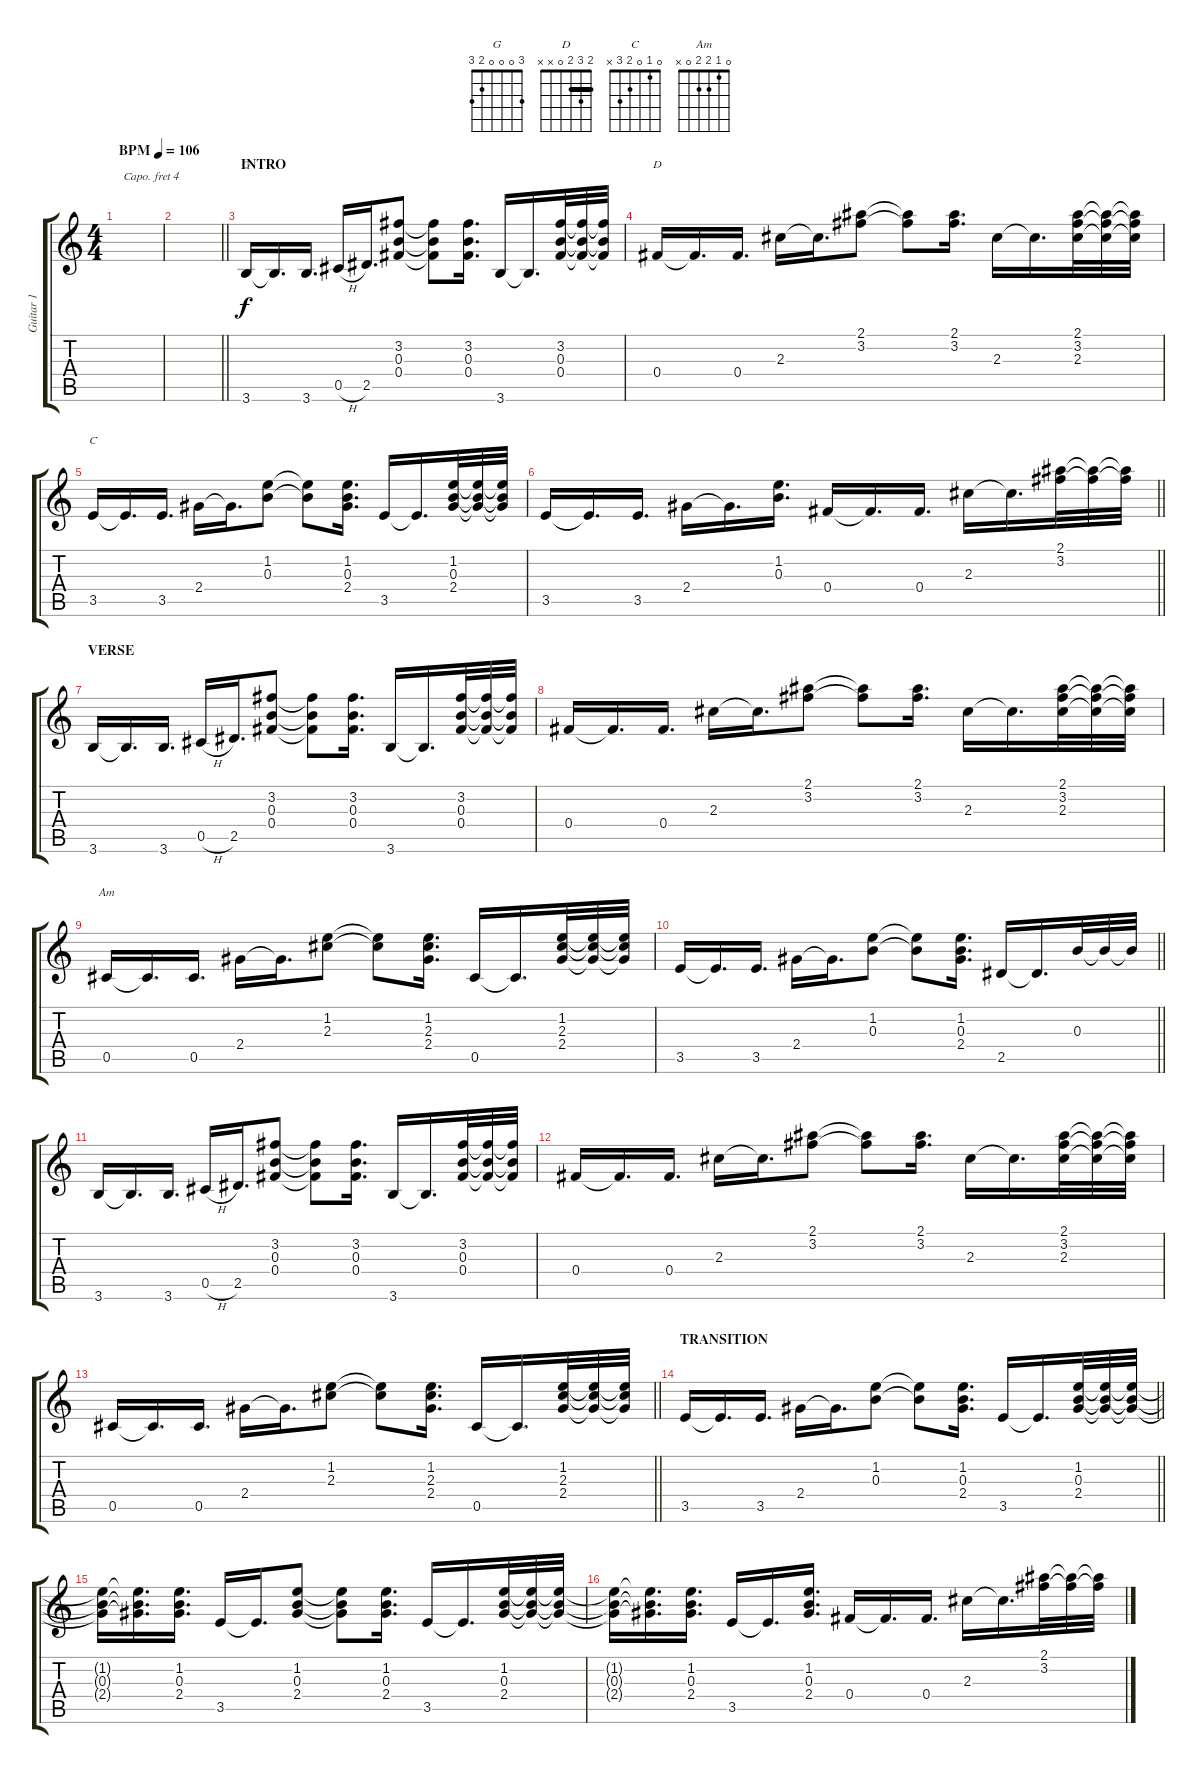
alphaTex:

\track ("Guitar 1" "Guitar 1") {instrument acousticguitarnylon}
\staff {score tabs}
\capo 4
\tuning (E4 B3 G3 D3 A2 E2) {hide}
\chord ("G" 3 0 0 0 2 3)
\chord ("D" 2 3 2 0 x x) {barre 2}
\chord ("C" 0 1 0 2 3 x)
\chord ("Am" 0 1 2 2 0 x)
\ts (4 4)
\tempo (106 "BPM")
\clef g2
\ks c
|
\barLineRight lightlight
|
\section ("" "INTRO")
3.6.16{ch "G"} 3.6{t}.16{d} 3.6.16{d} 0.5{h}.16 2.5.16{d} (3.2 0.3 0.4).8 (3.2{t} 0.3{t} 0.4{t}).8 (3.2 0.3 0.4).16{d} 3.6.16 3.6{t}.16{d} (3.2 0.3 0.4).32 (3.2{t} 0.3{t} 0.4{t}).32 (3.2{t} 0.3{t} 0.4{t}).32 |
0.4.16{ch "D"} 0.4{t}.16{d} 0.4.16{d} 2.3.16 2.3{t}.16{d} (2.1 3.2).8 (2.1{t} 3.2{t}).8 (2.1 3.2).16{d} 2.3.16 2.3{t}.16{d} (2.1 3.2 2.3).32 (2.1{t} 3.2{t} 2.3{t}).32 (2.1{t} 3.2{t} 2.3{t}).32 |
3.5.16{ch "C"} 3.5{t}.16{d} 3.5.16{d} 2.4.16 2.4{t}.16{d} (1.2 0.3).8 (1.2{t} 0.3{t}).8 (1.2 0.3 2.4).16{d} 3.5.16 3.5{t}.16{d} (1.2 0.3 2.4).32 (1.2{t} 0.3{t} 2.4{t}).32 (1.2{t} 0.3{t} 2.4{t}).32 |
\barLineRight lightlight
3.5.16 3.5{t}.16{d} 3.5.16{d} 2.4.16 2.4{t}.16{d} (1.2 0.3).16{d} 0.4.16 0.4{t}.16{d} 0.4.16{d} 2.3.16 2.3{t}.16{d} (2.1 3.2).32 (2.1{t} 3.2{t}).32 (2.1{t} 3.2{t}).32 |
\section ("" "VERSE")
3.6.16 3.6{t}.16{d} 3.6.16{d} 0.5{h}.16 2.5.16{d} (3.2 0.3 0.4).8 (3.2{t} 0.3{t} 0.4{t}).8 (3.2 0.3 0.4).16{d} 3.6.16 3.6{t}.16{d} (3.2 0.3 0.4).32 (3.2{t} 0.3{t} 0.4{t}).32 (3.2{t} 0.3{t} 0.4{t}).32 |
0.4.16 0.4{t}.16{d} 0.4.16{d} 2.3.16 2.3{t}.16{d} (2.1 3.2).8 (2.1{t} 3.2{t}).8 (2.1 3.2).16{d} 2.3.16 2.3{t}.16{d} (2.1 3.2 2.3).32 (2.1{t} 3.2{t} 2.3{t}).32 (2.1{t} 3.2{t} 2.3{t}).32 |
0.5.16{ch "Am"} 0.5{t}.16{d} 0.5.16{d} 2.4.16 2.4{t}.16{d} (1.2 2.3).8 (1.2{t} 2.3{t}).8 (1.2 2.3 2.4).16{d} 0.5.16 0.5{t}.16{d} (1.2 2.3 2.4).32 (1.2{t} 2.3{t} 2.4{t}).32 (1.2{t} 2.3{t} 2.4{t}).32 |
\barLineRight lightlight
3.5.16 3.5{t}.16{d} 3.5.16{d} 2.4.16 2.4{t}.16{d} (1.2 0.3).8 (1.2{t} 0.3{t}).8 (1.2 0.3 2.4).16{d} 2.5.16 2.5{t}.16{d} 0.3.32 0.3{t}.32 0.3{t}.32 |
\section ("" "")
3.6.16 3.6{t}.16{d} 3.6.16{d} 0.5{h}.16 2.5.16{d} (3.2 0.3 0.4).8 (3.2{t} 0.3{t} 0.4{t}).8 (3.2 0.3 0.4).16{d} 3.6.16 3.6{t}.16{d} (3.2 0.3 0.4).32 (3.2{t} 0.3{t} 0.4{t}).32 (3.2{t} 0.3{t} 0.4{t}).32 |
0.4.16 0.4{t}.16{d} 0.4.16{d} 2.3.16 2.3{t}.16{d} (2.1 3.2).8 (2.1{t} 3.2{t}).8 (2.1 3.2).16{d} 2.3.16 2.3{t}.16{d} (2.1 3.2 2.3).32 (2.1{t} 3.2{t} 2.3{t}).32 (2.1{t} 3.2{t} 2.3{t}).32 |
\barLineRight lightlight
0.5.16 0.5{t}.16{d} 0.5.16{d} 2.4.16 2.4{t}.16{d} (1.2 2.3).8 (1.2{t} 2.3{t}).8 (1.2 2.3 2.4).16{d} 0.5.16 0.5{t}.16{d} (1.2 2.3 2.4).32 (1.2{t} 2.3{t} 2.4{t}).32 (1.2{t} 2.3{t} 2.4{t}).32 |
\section ("" "TRANSITION")
\barLineRight lightlight
3.5.16 3.5{t}.16{d} 3.5.16{d} 2.4.16 2.4{t}.16{d} (1.2 0.3).8 (1.2{t} 0.3{t}).8 (1.2 0.3 2.4).16{d} 3.5.16 3.5{t}.16{d} (1.2 0.3 2.4).32 (1.2{t} 0.3{t} 2.4{t}).32 (1.2{t} 0.3{t} 2.4{t}).32 |
(1.2{t} 0.3{t} 2.4{t}).16 (1.2{t} 0.3{t} 2.4{t}).16{d} (1.2 0.3 2.4).16{d} 3.5.16 3.5{t}.16{d} (1.2 0.3 2.4).8 (1.2{t} 0.3{t} 2.4{t}).8 (1.2 0.3 2.4).16{d} 3.5.16 3.5{t}.16{d} (1.2 0.3 2.4).32 (1.2{t} 0.3{t} 2.4{t}).32 (1.2{t} 0.3{t} 2.4{t}).32 |
(1.2{t} 0.3{t} 2.4{t}).16 (1.2{t} 0.3{t} 2.4{t}).16{d} (1.2 0.3 2.4).16{d} 3.5.16 3.5{t}.16{d} (1.2 0.3 2.4).16{d} 0.4.16 0.4{t}.16{d} 0.4.16{d} 2.3.16 2.3{t}.16{d} (2.1 3.2).32 (2.1{t} 3.2{t}).32 (2.1{t} 3.2{t}).32
